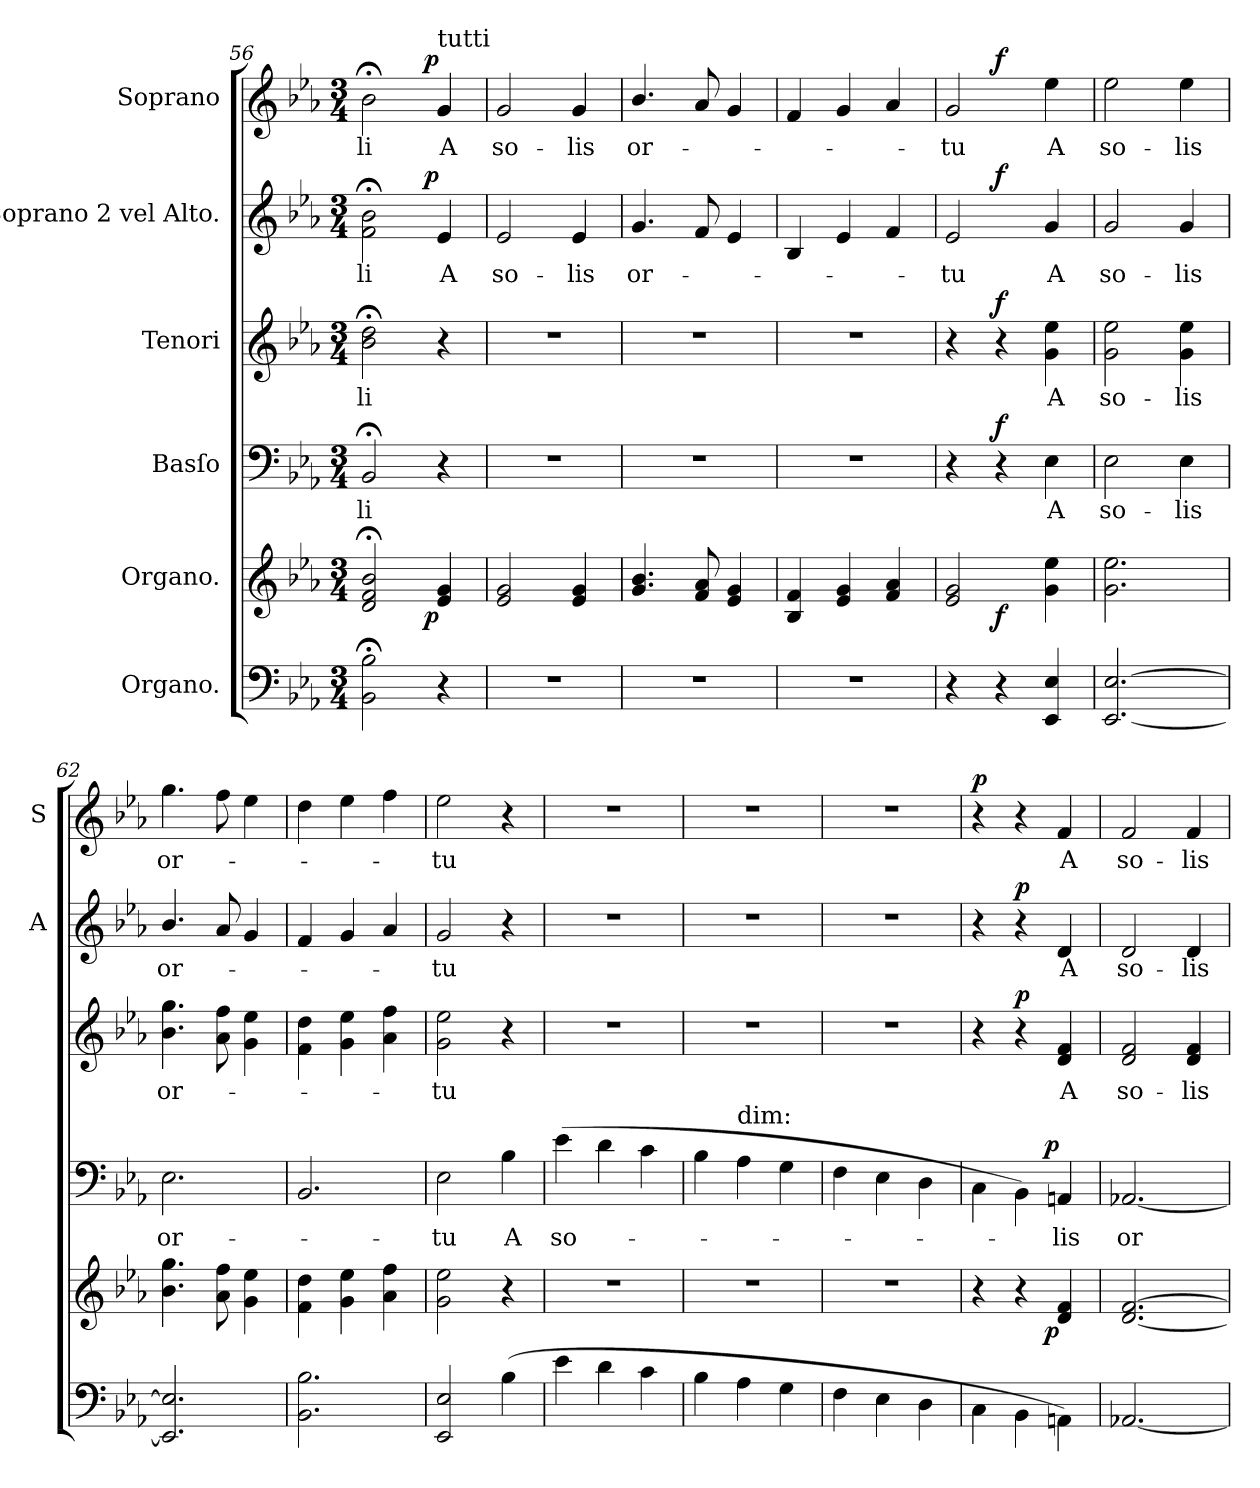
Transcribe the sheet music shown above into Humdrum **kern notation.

**kern	**kern	**dynam	**kern	**text	**dynam	**kern	**text	**dynam	**kern	**text	**dynam	**kern	**text	**dynam
*part6	*part5	*part5	*part4	*part4	*part4	*part3	*part3	*part3	*part2	*part2	*part2	*part1	*part1	*part1
*staff6	*staff5	*staff5	*staff4	*staff4	*staff4	*staff3	*staff3	*staff3	*staff2	*staff2	*staff2	*staff1	*staff1	*staff1
*I"Organo.	*I"Organo.	*	*I"Basſo	*	*	*I"Tenori	*	*	*I"Soprano 2 vel Alto.	*	*	*I"Soprano	*	*
*	*	*	*	*	*	*	*	*	*I'A	*	*	*I'S	*	*
*clefF4	*clefG2	*	*clefF4	*	*	*clefG2	*	*	*clefG2	*	*	*clefG2	*	*
*k[b-e-a-]	*k[b-e-a-]	*	*k[b-e-a-]	*	*	*k[b-e-a-]	*	*	*k[b-e-a-]	*	*	*k[b-e-a-]	*	*
*E-:	*E-:	*	*E-:	*	*	*E-:	*	*	*E-:	*	*	*E-:	*	*
*M3/4	*M3/4	*	*M3/4	*	*	*M3/4	*	*	*M3/4	*	*	*M3/4	*	*
=56	=56	=56	=56	=56	=56	=56	=56	=56	=56	=56	=56	=56	=56	=56
!	!	!	!	!LO:LY:i	!	!	!LO:LY:i	!	!	!	!	!	!	!
2BB-;<\ 2B-;<\	2d;</ 2f;</ 2b-;</	.	2BB-;</	-li	.	2b-;<\ 2dd;<\	-li	.	2f;<\ 2b-;<\	-li	.	2b-;<\	-li	.
!	!	!	!	!	!	!	!	!	!	!	!	!LO:TX:a:t=tutti	!	!
!	!	!LO:DY:rj	!	!	!	!	!	!	!	!LO:LY:i	!LO:DY:b:rj	!	!	!LO:DY:b:rj
4r	4e-/ 4g/	p	4r	.	.	4r	.	.	4e-/	A	p	4g/	A	p
=57	=57	=57	=57	=57	=57	=57	=57	=57	=57	=57	=57	=57	=57	=57
!	!	!	!	!	!	!	!	!	!	!LO:LY:i	!	!	!	!
2.r	2e-/ 2g/	.	2.r	.	.	2.r	.	.	2e-/	so-	.	2g/	so-	.
!	!	!	!	!	!	!	!	!	!	!LO:LY:i	!	!	!	!
.	4e-/ 4g/	.	.	.	.	.	.	.	4e-/	-lis	.	4g/	-lis	.
=58	=58	=58	=58	=58	=58	=58	=58	=58	=58	=58	=58	=58	=58	=58
!	!	!	!	!	!	!	!	!	!	!LO:LY:i	!	!	!	!
2.r	4.g/ 4.b-/	.	2.r	.	.	2.r	.	.	4.g/	or-	.	4.b-/	or-	.
.	8f/ 8a-/	.	.	.	.	.	.	.	8f/	.	.	8a-/	.	.
.	4e-/ 4g/	.	.	.	.	.	.	.	4e-/	.	.	4g/	.	.
=59	=59	=59	=59	=59	=59	=59	=59	=59	=59	=59	=59	=59	=59	=59
2.r	4B-/ 4f/	.	2.r	.	.	2.r	.	.	4B-/	.	.	4f/	.	.
.	4e-/ 4g/	.	.	.	.	.	.	.	4e-/	.	.	4g/	.	.
.	4f/ 4a-/	.	.	.	.	.	.	.	4f/	.	.	4a-/	.	.
=60	=60	=60	=60	=60	=60	=60	=60	=60	=60	=60	=60	=60	=60	=60
!	!	!	!	!	!	!	!	!	!	!LO:LY:i	!	!	!	!
*	*^	*	*	*	*	*	*	*	*^	*	*	*^	*	*
4r	2e-/ 2g/	4ryy	.	4r	.	.	4r	.	.	2e-/	4ryy	-tu	.	2g/	4ryy	-tu	.
!	!	!	!	!	!	!LO:DY:b	!	!	!LO:DY:b	!	!	!	!LO:DY:b	!	!	!	!LO:DY:b
4r	.	2ryy	f	4r	.	f	4r	.	f	.	2ryy	.	f	.	2ryy	.	f
!	!	!	!	!	!LO:LY:i	!	!	!	!	!	!	!LO:LY:i	!	!	!	!	!
4EE-/ 4E-/	4g\ 4ee-\	.	.	4E-\	A	.	4g\ 4ee-\	A	.	4g/	.	A	.	4ee-\	.	A	.
=61	=61	=61	=61	=61	=61	=61	=61	=61	=61	=61	=61	=61	=61	=61	=61	=61	=61
!	!	!	!	!	!LO:LY:i	!	!	!	!	!	!	!LO:LY:i	!	!	!	!	!
*	*	*	*	*	*	*	*	*	*	*v	*v	*	*	*	*	*	*
*	*v	*v	*	*	*	*	*	*	*	*	*	*	*v	*v	*	*
[2.EE-/ [2.E-/	2.g\ 2.ee-\	.	2E-\	so-	.	2g\ 2ee-\	so-	.	2g/	so-	.	2ee-\	so-	.
!	!	!	!	!LO:LY:i	!	!	!	!	!	!LO:LY:i	!	!	!	!
.	.	.	4E-\	-lis	.	4g\ 4ee-\	-lis	.	4g/	-lis	.	4ee-\	-lis	.
=62	=62	=62	=62	=62	=62	=62	=62	=62	=62	=62	=62	=62	=62	=62
!	!	!	!	!LO:LY:i	!	!	!	!	!	!LO:LY:i	!	!	!	!
2.EE-]/ 2.E-]/	4.b-\ 4.gg\	.	2.E-\	or-	.	4.b-\ 4.gg\	or-	.	4.b-/	or-	.	4.gg\	or-	.
.	8a-\ 8ff\	.	.	.	.	8a-\ 8ff\	.	.	8a-/	.	.	8ff\	.	.
.	4g\ 4ee-\	.	.	.	.	4g\ 4ee-\	.	.	4g/	.	.	4ee-\	.	.
=63	=63	=63	=63	=63	=63	=63	=63	=63	=63	=63	=63	=63	=63	=63
2.BB-\ 2.B-\	4f\ 4dd\	.	2.BB-/	.	.	4f\ 4dd\	.	.	4f/	.	.	4dd\	.	.
.	4g\ 4ee-\	.	.	.	.	4g\ 4ee-\	.	.	4g/	.	.	4ee-\	.	.
.	4a-\ 4ff\	.	.	.	.	4a-\ 4ff\	.	.	4a-/	.	.	4ff\	.	.
=64	=64	=64	=64	=64	=64	=64	=64	=64	=64	=64	=64	=64	=64	=64
!	!	!	!	!LO:LY:i	!	!	!	!	!	!LO:LY:i	!	!	!	!
2EE-/ 2E-/	2g\ 2ee-\	.	2E-\	tu	.	2g\ 2ee-\	-tu	.	2g/	-tu	.	2ee-\	-tu	.
(4B-\	4r	.	4B-\	A	.	4r	.	.	4r	.	.	4r	.	.
=65	=65	=65	=65	=65	=65	=65	=65	=65	=65	=65	=65	=65	=65	=65
4e-\	2.r	.	(4e-\	so-	.	2.r	.	.	2.r	.	.	2.r	.	.
4d\	.	.	4d\	.	.	.	.	.	.	.	.	.	.	.
4c\	.	.	4c\	.	.	.	.	.	.	.	.	.	.	.
=66	=66	=66	=66	=66	=66	=66	=66	=66	=66	=66	=66	=66	=66	=66
4B-\	2.r	.	4B-\	.	.	2.r	.	.	2.r	.	.	2.r	.	.
!	!	!	!LO:TX:a:t=dim&colon;	!	!	!	!	!	!	!	!	!	!	!
4A-\	.	.	4A-\	.	.	.	.	.	.	.	.	.	.	.
4G\	.	.	4G\	.	.	.	.	.	.	.	.	.	.	.
=67	=67	=67	=67	=67	=67	=67	=67	=67	=67	=67	=67	=67	=67	=67
4F\	2.r	.	4F\	.	.	2.r	.	.	2.r	.	.	2.r	.	.
4E-\	.	.	4E-\	.	.	.	.	.	.	.	.	.	.	.
4D\	.	.	4D\	.	.	.	.	.	.	.	.	.	.	.
=68	=68	=68	=68	=68	=68	=68	=68	=68	=68	=68	=68	=68	=68	=68
!	!	!	!	!	!	!	!	!	!	!	!	!	!	!LO:DY:b
4C\	4r	.	4C\	.	.	4r	.	.	4r	.	.	4r	.	p
!	!	!	!	!	!	!	!	!LO:DY:b	!	!	!LO:DY:b	!	!	!
4BB-\	4r	.	4BB-\)	.	.	4r	.	p	4r	.	p	4r	.	.
!	!	!LO:DY:rj	!	!	!LO:DY:b:rj	!	!	!	!	!LO:LY:i	!	!	!	!
4AAn\)	4d/ 4f/	p	4AAn/	-lis	p	4d/ 4f/	A	.	4d/	A	.	4f/	A	.
=69	=69	=69	=69	=69	=69	=69	=69	=69	=69	=69	=69	=69	=69	=69
!	!	!	!	!	!	!	!	!	!	!LO:LY:i	!	!	!	!
[2.AA-X/	[2.d/ [2.f/	.	[2.AA-X/	or-	.	2d/ 2f/	so-	.	2d/	so-	.	2f/	so-	.
!	!	!	!	!	!	!	!	!	!	!LO:LY:i	!	!	!	!
.	.	.	.	.	.	4d/ 4f/	-lis	.	4d/	-lis	.	4f/	-lis	.
=	=	=	=	=	=	=	=	=	=	=	=	=	=	=
*-	*-	*-	*-	*-	*-	*-	*-	*-	*-	*-	*-	*-	*-	*-
